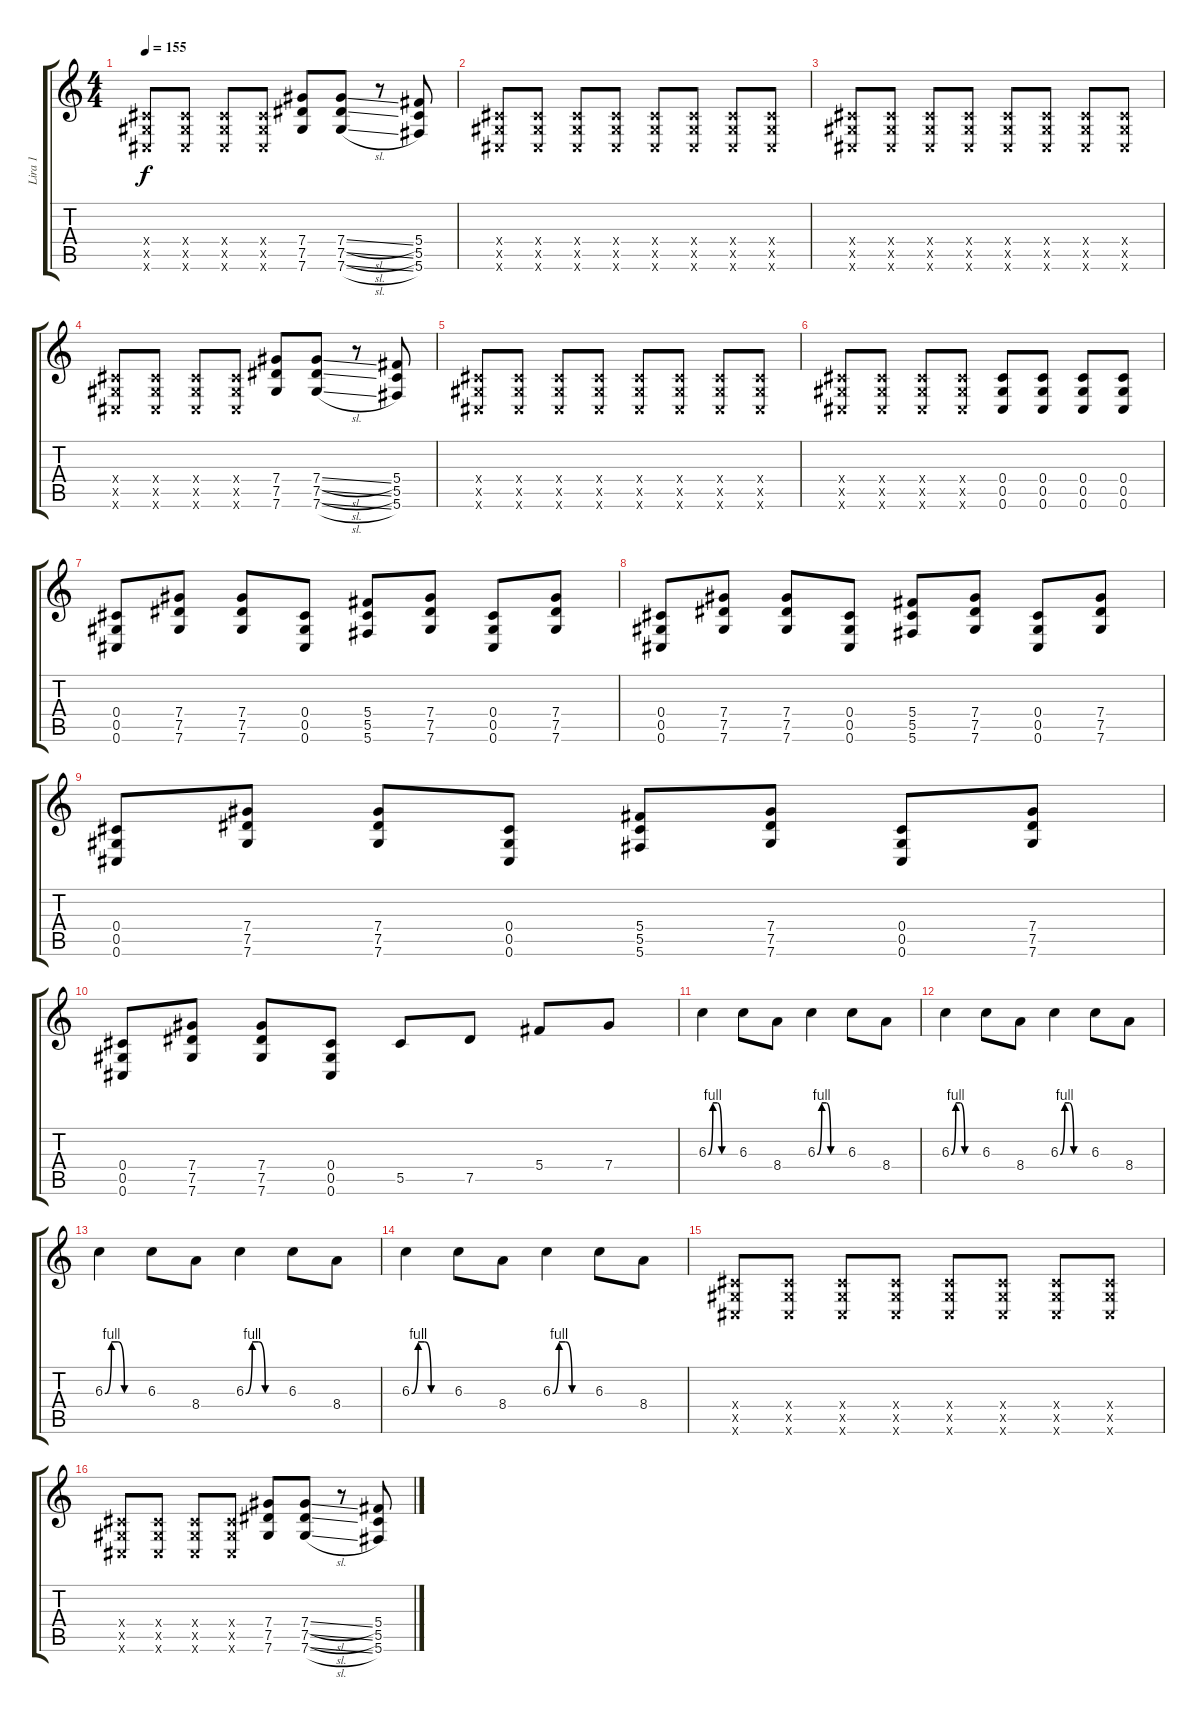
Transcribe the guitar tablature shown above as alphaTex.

\track ("Lira 1" "Lira 1") {instrument distortionguitar}
\staff {score tabs}
\tuning (Eb4 Bb3 Gb3 Db3 Ab2 Db2) {hide}
\ts (4 4)
\tempo 155
\clef g2
\ks c
(0.4{x} 0.5{x} 0.6{x}).8{dy f} (0.4{x} 0.5{x} 0.6{x}).8 (0.4{x} 0.5{x} 0.6{x}).8 (0.4{x} 0.5{x} 0.6{x}).8 (7.4 7.5 7.6).8 (7.4{sl} 7.5{sl} 7.6{sl}).8 r.8 (5.4 5.5 5.6).8 |
(0.4{x} 0.5{x} 0.6{x}).8 (0.4{x} 0.5{x} 0.6{x}).8 (0.4{x} 0.5{x} 0.6{x}).8 (0.4{x} 0.5{x} 0.6{x}).8 (0.4{x} 0.5{x} 0.6{x}).8 (0.4{x} 0.5{x} 0.6{x}).8 (0.4{x} 0.5{x} 0.6{x}).8 (0.4{x} 0.5{x} 0.6{x}).8 |
(0.4{x} 0.5{x} 0.6{x}).8 (0.4{x} 0.5{x} 0.6{x}).8 (0.4{x} 0.5{x} 0.6{x}).8 (0.4{x} 0.5{x} 0.6{x}).8 (0.4{x} 0.5{x} 0.6{x}).8 (0.4{x} 0.5{x} 0.6{x}).8 (0.4{x} 0.5{x} 0.6{x}).8 (0.4{x} 0.5{x} 0.6{x}).8 |
(0.4{x} 0.5{x} 0.6{x}).8 (0.4{x} 0.5{x} 0.6{x}).8 (0.4{x} 0.5{x} 0.6{x}).8 (0.4{x} 0.5{x} 0.6{x}).8 (7.4 7.5 7.6).8 (7.4{sl} 7.5{sl} 7.6{sl}).8 r.8 (5.4 5.5 5.6).8 |
(0.4{x} 0.5{x} 0.6{x}).8 (0.4{x} 0.5{x} 0.6{x}).8 (0.4{x} 0.5{x} 0.6{x}).8 (0.4{x} 0.5{x} 0.6{x}).8 (0.4{x} 0.5{x} 0.6{x}).8 (0.4{x} 0.5{x} 0.6{x}).8 (0.4{x} 0.5{x} 0.6{x}).8 (0.4{x} 0.5{x} 0.6{x}).8 |
(0.4{x} 0.5{x} 0.6{x}).8 (0.4{x} 0.5{x} 0.6{x}).8 (0.4{x} 0.5{x} 0.6{x}).8 (0.4{x} 0.5{x} 0.6{x}).8 (0.4 0.5 0.6).8 (0.4 0.5 0.6).8 (0.4 0.5 0.6).8 (0.4 0.5 0.6).8 |
(0.4 0.5 0.6).8 (7.4 7.5 7.6).8 (7.4 7.5 7.6).8 (0.4 0.5 0.6).8 (5.4 5.5 5.6).8 (7.4 7.5 7.6).8 (0.4 0.5 0.6).8 (7.4 7.5 7.6).8 |
(0.4 0.5 0.6).8 (7.4 7.5 7.6).8 (7.4 7.5 7.6).8 (0.4 0.5 0.6).8 (5.4 5.5 5.6).8 (7.4 7.5 7.6).8 (0.4 0.5 0.6).8 (7.4 7.5 7.6).8 |
(0.4 0.5 0.6).8 (7.4 7.5 7.6).8 (7.4 7.5 7.6).8 (0.4 0.5 0.6).8 (5.4 5.5 5.6).8 (7.4 7.5 7.6).8 (0.4 0.5 0.6).8 (7.4 7.5 7.6).8 |
(0.4 0.5 0.6).8 (7.4 7.5 7.6).8 (7.4 7.5 7.6).8 (0.4 0.5 0.6).8 5.5.8 7.5.8 5.4.8 7.4.8 |
6.3{be (custom 0 0 10 4 20 4 30 0 60 0)}.4 6.3.8 8.4.8 6.3{be (custom 0 0 10 4 20 4 30 0 60 0)}.4 6.3.8 8.4.8 |
6.3{be (custom 0 0 10 4 20 4 30 0 60 0)}.4 6.3.8 8.4.8 6.3{be (custom 0 0 10 4 20 4 30 0 60 0)}.4 6.3.8 8.4.8 |
6.3{be (custom 0 0 10 4 20 4 30 0 60 0)}.4 6.3.8 8.4.8 6.3{be (custom 0 0 10 4 20 4 30 0 60 0)}.4 6.3.8 8.4.8 |
6.3{be (custom 0 0 10 4 20 4 30 0 60 0)}.4 6.3.8 8.4.8 6.3{be (custom 0 0 10 4 20 4 30 0 60 0)}.4 6.3.8 8.4.8 |
(0.4{x} 0.5{x} 0.6{x}).8 (0.4{x} 0.5{x} 0.6{x}).8 (0.4{x} 0.5{x} 0.6{x}).8 (0.4{x} 0.5{x} 0.6{x}).8 (0.4{x} 0.5{x} 0.6{x}).8 (0.4{x} 0.5{x} 0.6{x}).8 (0.4{x} 0.5{x} 0.6{x}).8 (0.4{x} 0.5{x} 0.6{x}).8 |
(0.4{x} 0.5{x} 0.6{x}).8 (0.4{x} 0.5{x} 0.6{x}).8 (0.4{x} 0.5{x} 0.6{x}).8 (0.4{x} 0.5{x} 0.6{x}).8 (7.4 7.5 7.6).8 (7.4{sl} 7.5{sl} 7.6{sl}).8 r.8 (5.4 5.5 5.6).8
